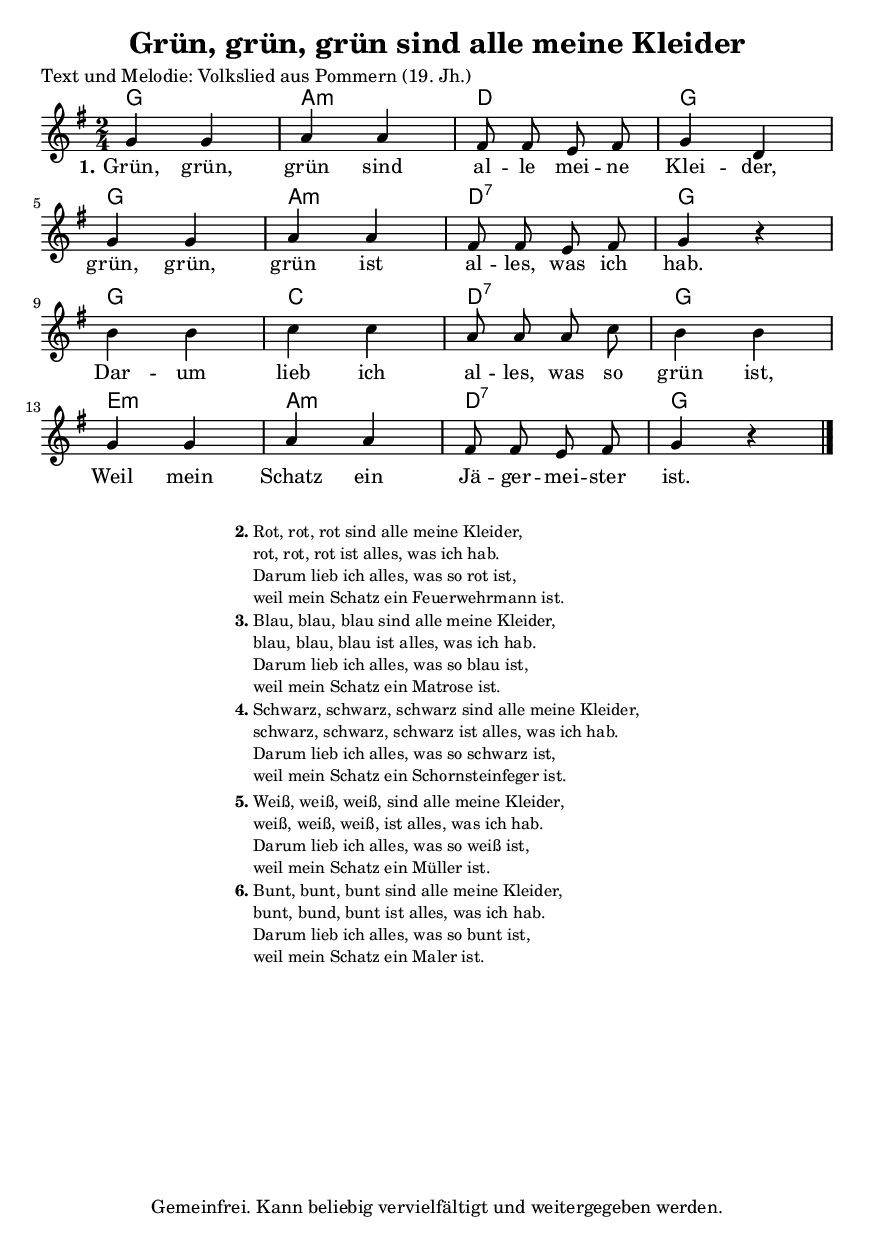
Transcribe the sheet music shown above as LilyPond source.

% Dieses Notenblatt wurde erstellt von Patrick Cernko
%
% Kontakt: pcernko@gmx.de
%
% geringfügige Änderungen von Hauke Rehr

\include "deutsch.ly"
\include "default.ly"

\version "2.12.3"
\header {
  title = "Grün, grün, grün sind alle meine Kleider"
  poet = "Text und Melodie: Volkslied aus Pommern (19. Jh.)"
%  composer = "Melodie: Volkslied, Pommern (19. Jhdt.)"
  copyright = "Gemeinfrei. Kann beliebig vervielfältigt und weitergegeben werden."
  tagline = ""
}

#(set-global-staff-size 16)

akkorde = \chordmode {
  g2 a:m d g g a:m d:7 g g c d:7 g e:m a:m d:7 g
}

melodie = \relative c'' {
  g4 g
  a a
  fis8 fis e fis
  g4 d
  \break
  g4 g
  a a
  fis8 fis e fis
  g4 r
  \break
  h h
  c c
  a8 a a c
  h4 h
  \break
  g g
  a a
  fis8 fis e fis
  g4 r
  \bar "|."
}

text = \lyricmode {
  \set stanza = "1."
  Grün, grün, grün sind al -- le mei -- ne Klei -- der,
  grün, grün, grün ist al -- les, was ich hab.
  Dar -- um lieb ich al -- les, was so grün ist,
  Weil mein Schatz ein Jä -- ger -- mei -- ster ist.
}

\score {
  <<
    \new ChordNames { \akkorde }
    \new Voice = "Lied" {
      \autoBeamOff
      \clef "treble"
      \time 2/4
      \key g\major
      \melodie
    }
    \new Lyrics \lyricsto "Lied" { \text }
  >>
}

\markup {
  \fill-line { \smaller {
    \column {
      \line {
	\bold "2."
        \column {
          "Rot, rot, rot sind alle meine Kleider,"
	  "rot, rot, rot ist alles, was ich hab."
	  "Darum lieb ich alles, was so rot ist,"
	  "weil mein Schatz ein Feuerwehrmann ist."
	}
      }
      \hspace #0.1
      \line {
	\bold "3."
        \column {
          "Blau, blau, blau sind alle meine Kleider,"
	  "blau, blau, blau ist alles, was ich hab."
	  "Darum lieb ich alles, was so blau ist,"
	  "weil mein Schatz ein Matrose ist."
	}
      }
      \hspace #0.1
      \line {
	\bold "4."
        \column {
          "Schwarz, schwarz, schwarz sind alle meine Kleider,"
	  "schwarz, schwarz, schwarz ist alles, was ich hab."
	  "Darum lieb ich alles, was so schwarz ist,"
	  "weil mein Schatz ein Schornsteinfeger ist."
	}
      }
      \hspace #0.1
      \line {
	\bold "5."
        \column {
          "Weiß, weiß, weiß, sind alle meine Kleider,"
	  "weiß, weiß, weiß, ist alles, was ich hab."
	  "Darum lieb ich alles, was so weiß ist,"
	  "weil mein Schatz ein Müller ist."
	}
      }
      \hspace #0.1
      \line {
	\bold "6."
        \column {
          "Bunt, bunt, bunt sind alle meine Kleider,"
	  "bunt, bund, bunt ist alles, was ich hab."
	  "Darum lieb ich alles, was so bunt ist,"
	  "weil mein Schatz ein Maler ist."
	}
      }
    }
  } }
}

 % some settings % vim: sw=2 et
